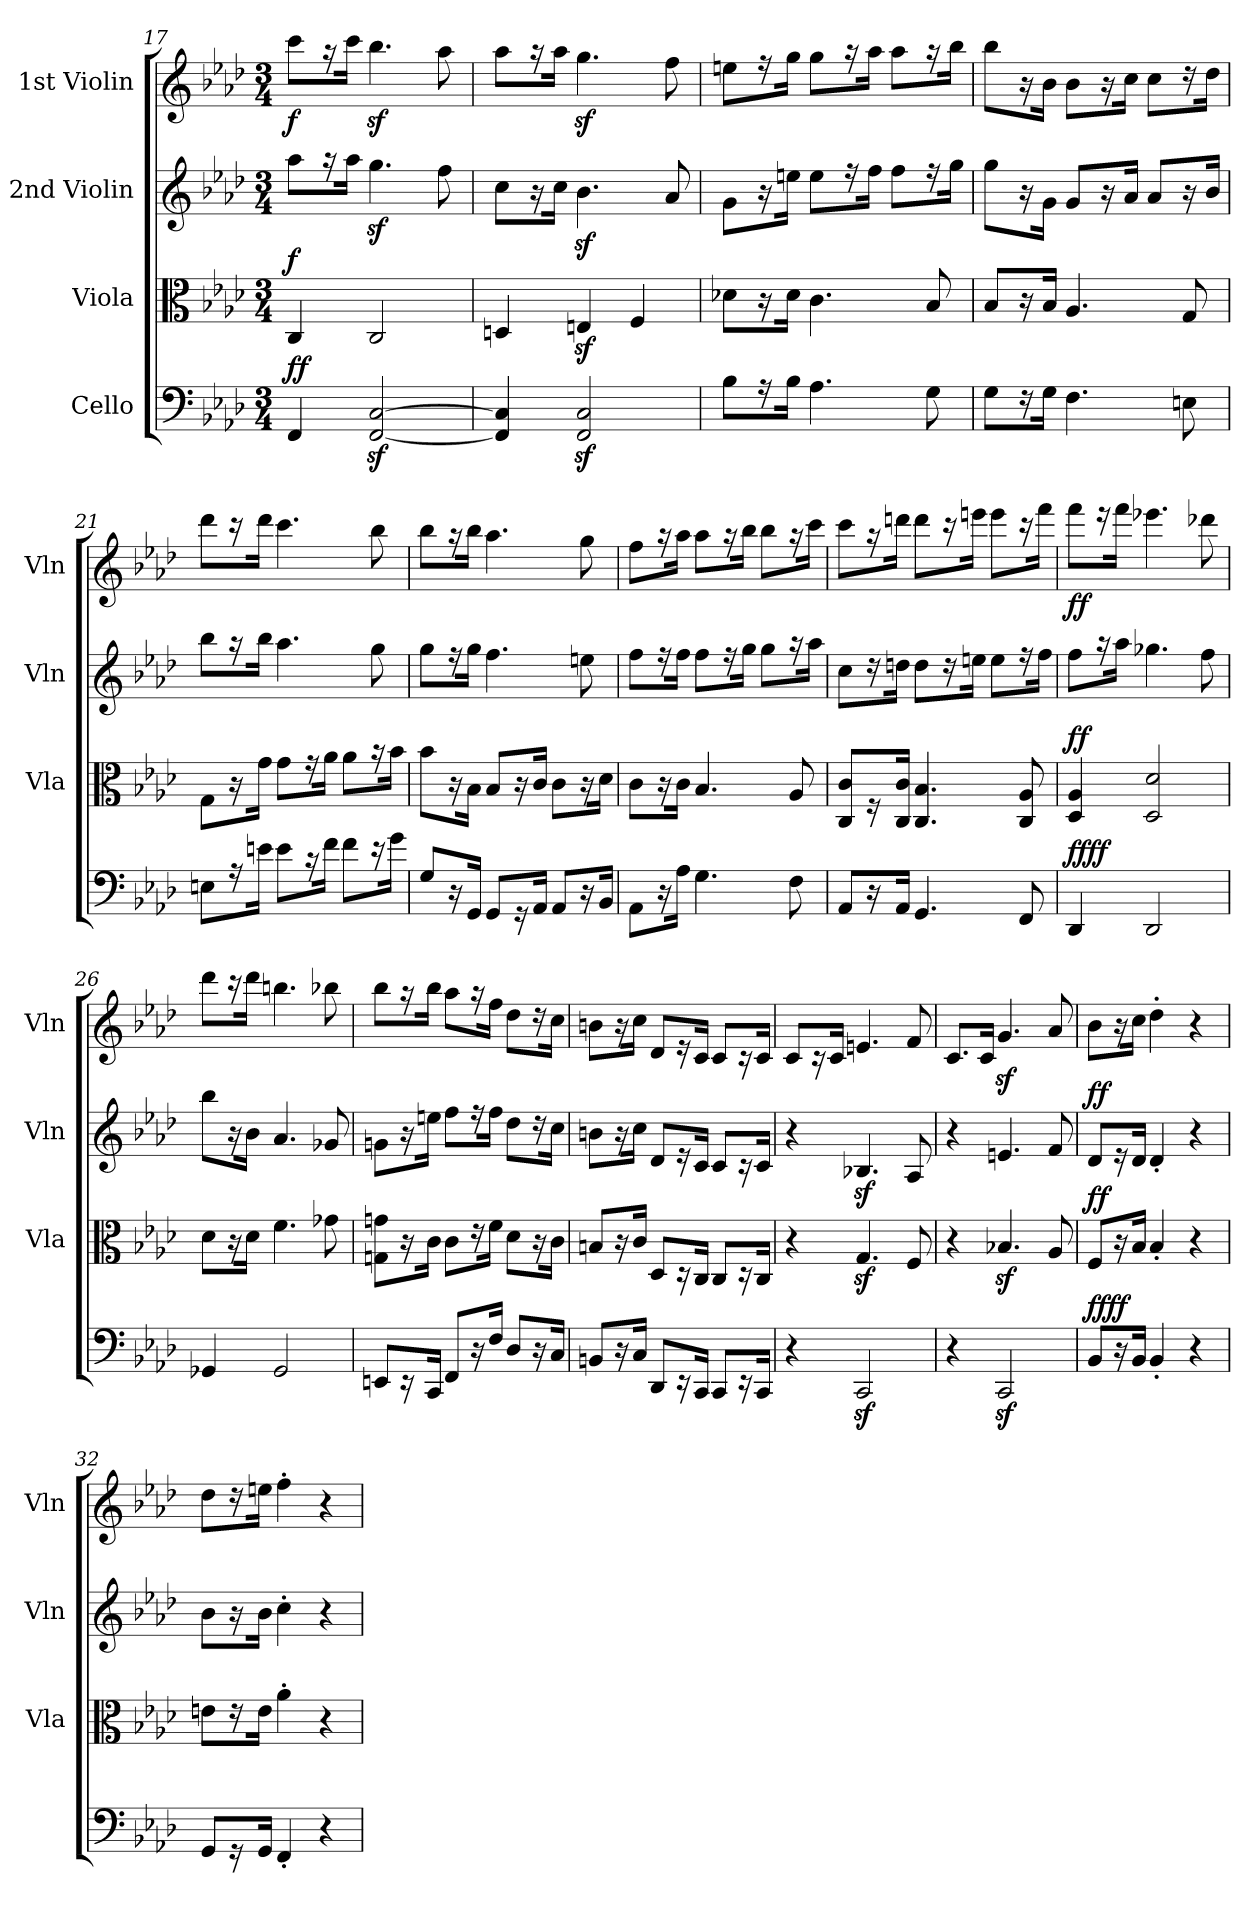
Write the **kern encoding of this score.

**kern	**dynam	**kern	**dynam	**kern	**dynam	**kern	**dynam
*part4	*part4	*part3	*part3	*part2	*part2	*part1	*part1
*staff4	*staff4	*staff3	*staff3	*staff2	*staff2	*staff1	*staff1
*I"Cello	*	*I"Viola	*	*I"2nd Violin	*	*I"1st Violin	*
*	*	*I'Vla	*	*I'Vln	*	*I'Vln	*
*clefF4	*	*clefC3	*	*clefG2	*	*clefG2	*
*k[b-e-a-d-]	*	*k[b-e-a-d-]	*	*k[b-e-a-d-]	*	*k[b-e-a-d-]	*
*M3/4	*	*M3/4	*	*M3/4	*	*M3/4	*
=17	=17	=17	=17	=17	=17	=17	=17
!	!LO:DY:b	!	!	!	!	!	!
!	!LO:DY:n=1:a	!	!LO:DY:a	!	!	!	!LO:DY:b
4FF/	f f	4C/	f	8aa-\L	.	8ccc\L	f
.	.	.	.	16r	.	16r	.
.	.	.	.	16aa-\Jk	.	16ccc\Jk	.
[2FF/z> [2C/z>	.	2C/	.	4.ggz<\	.	4.bb-z<\	.
.	.	.	.	8ff\	.	8aa-\	.
!!LO:LB:g=z
=18	=18	=18	=18	=18	=18	=18	=18
4FF/] 4C/]	.	4Dn/	.	8cc\L	.	8aa-\L	.
.	.	.	.	16r	.	16r	.
.	.	.	.	16cc\Jk	.	16aa-\Jk	.
2FF/z< 2C/z<	.	4Enz</	.	4.b-z<\	.	4.ggz<\	.
.	.	4F/	.	.	.	.	.
.	.	.	.	8a-/	.	8ff\	.
!!LO:LB:g=z
=19	=19	=19	=19	=19	=19	=19	=19
8B-\L	.	8d-X\L	.	8g\L	.	8een\L	.
16r	.	16r	.	16r	.	16r	.
16B-\Jk	.	16d-\Jk	.	16een\Jk	.	16gg\Jk	.
4.A-\	.	4.c\	.	8ee\L	.	8gg\L	.
.	.	.	.	16r	.	16r	.
.	.	.	.	16ff\Jk	.	16aa-\Jk	.
.	.	.	.	8ff\L	.	8aa-\L	.
8G\	.	8B-/	.	16r	.	16r	.
.	.	.	.	16gg\Jk	.	16bb-\Jk	.
=20	=20	=20	=20	=20	=20	=20	=20
8G\L	.	8B-/L	.	8gg\L	.	8bb-\L	.
16r	.	16r	.	16r	.	16r	.
16G\Jk	.	16B-/Jk	.	16g\Jk	.	16b-\Jk	.
4.F\	.	4.A-/	.	8g/L	.	8b-\L	.
.	.	.	.	16r	.	16r	.
.	.	.	.	16a-/Jk	.	16cc\Jk	.
.	.	.	.	8a-/L	.	8cc\L	.
8En\	.	8G/	.	16r	.	16r	.
.	.	.	.	16b-/Jk	.	16dd-\Jk	.
=21	=21	=21	=21	=21	=21	=21	=21
8En\L	.	8G\L	.	8bb-\L	.	8ddd-\L	.
16r	.	16r	.	16r	.	16r	.
16en\Jk	.	16g\Jk	.	16bb-\Jk	.	16ddd-\Jk	.
8e\L	.	8g\L	.	4.aa-\	.	4.ccc\	.
16r	.	16r	.	.	.	.	.
16f\Jk	.	16a-\Jk	.	.	.	.	.
8f\L	.	8a-\L	.	.	.	.	.
16r	.	16r	.	8gg\	.	8bb-\	.
16g\Jk	.	16b-\Jk	.	.	.	.	.
!!LO:PB:g=z
=22	=22	=22	=22	=22	=22	=22	=22
8G/L	.	8b-\L	.	8gg\L	.	8bb-\L	.
16r	.	16r	.	16r	.	16r	.
16GG/Jk	.	16B-\Jk	.	16gg\Jk	.	16bb-\Jk	.
8GG/L	.	8B-/L	.	4.ff\	.	4.aa-\	.
16r	.	16r	.	.	.	.	.
16AA-/Jk	.	16c/Jk	.	.	.	.	.
8AA-/L	.	8c\L	.	.	.	.	.
16r	.	16r	.	8een\	.	8gg\	.
16BB-/Jk	.	16d-\Jk	.	.	.	.	.
=23	=23	=23	=23	=23	=23	=23	=23
8AA-\L	.	8c\L	.	8ff\L	.	8ff\L	.
16r	.	16r	.	16r	.	16r	.
16A-\Jk	.	16c\Jk	.	16ff\Jk	.	16aa-\Jk	.
4.G\	.	4.B-/	.	8ff\L	.	8aa-\L	.
.	.	.	.	16r	.	16r	.
.	.	.	.	16gg\Jk	.	16bb-\Jk	.
.	.	.	.	8gg\L	.	8bb-\L	.
8F\	.	8A-/	.	16r	.	16r	.
.	.	.	.	16aa-\Jk	.	16ccc\Jk	.
!!LO:LB:g=z
=24	=24	=24	=24	=24	=24	=24	=24
8AA-/L	.	8C/ 8c/L	.	8cc\L	.	8ccc\L	.
16r	.	16r	.	16r	.	16r	.
16AA-/Jk	.	16C/ 16c/Jk	.	16ddn\Jk	.	16dddn\Jk	.
4.GG/	.	4.C/ 4.B-/	.	8dd\L	.	8ddd\L	.
.	.	.	.	16r	.	16r	.
.	.	.	.	16een\Jk	.	16eeen\Jk	.
.	.	.	.	8ee\L	.	8eee\L	.
8FF/	.	8C/ 8A-/	.	16r	.	16r	.
.	.	.	.	16ff\Jk	.	16fff\Jk	.
=25	=25	=25	=25	=25	=25	=25	=25
!	!LO:DY:b	!	!	!	!	!	!
!	!LO:DY:n=1:a	!	!LO:DY:a	!	!	!	!LO:DY:b
4DD-/	ff ff	4D-/ 4A-/	ff	8ff\L	.	8fff\L	ff
.	.	.	.	16r	.	16r	.
.	.	.	.	16aa-\Jk	.	16fff\Jk	.
2DD-/	.	2D-/ 2d-/	.	4.gg-X\	.	4.eee-X\	.
.	.	.	.	8ff\	.	8ddd-X\	.
=26	=26	=26	=26	=26	=26	=26	=26
4GG-X/	.	8d-\L	.	8bb-\L	.	8ddd-\L	.
.	.	16r	.	16r	.	16r	.
.	.	16d-\Jk	.	16b-\Jk	.	16ddd-\Jk	.
2GG-/	.	4.f\	.	4.a-/	.	4.bbn\	.
.	.	8g-X\	.	8g-X/	.	8bb-X\	.
!!LO:LB:g=z
=27	=27	=27	=27	=27	=27	=27	=27
8EEn/L	.	8Gn\ 8gn\L	.	8gn\L	.	8bb-\L	.
16r	.	16r	.	16r	.	16r	.
16CC/Jk	.	16c\Jk	.	16een\Jk	.	16bb-\Jk	.
8FF/L	.	8c\L	.	8ff\L	.	8aa-\L	.
16r	.	16r	.	16r	.	16r	.
16F/Jk	.	16f\Jk	.	16ff\Jk	.	16ff\Jk	.
8D-/L	.	8d-\L	.	8dd-\L	.	8dd-\L	.
16r	.	16r	.	16r	.	16r	.
16C/Jk	.	16c\Jk	.	16cc\Jk	.	16cc\Jk	.
=28	=28	=28	=28	=28	=28	=28	=28
8BBn/L	.	8Bn/L	.	8bn\L	.	8bn\L	.
16r	.	16r	.	16r	.	16r	.
16C/Jk	.	16c/Jk	.	16cc\Jk	.	16cc\Jk	.
8DD-/L	.	8D-/L	.	8d-/L	.	8d-/L	.
16r	.	16r	.	16r	.	16r	.
16CC/Jk	.	16C/Jk	.	16c/Jk	.	16c/Jk	.
8CC/L	.	8C/L	.	8c/L	.	8c/L	.
16r	.	16r	.	16r	.	16r	.
16CC/Jk	.	16C/Jk	.	16c/Jk	.	16c/Jk	.
!!LO:PB:g=z
=29	=29	=29	=29	=29	=29	=29	=29
4r	.	4r	.	4r	.	8c/L	.
.	.	.	.	.	.	16r	.
.	.	.	.	.	.	16c/Jk	.
2CCz</	.	4.Gz</	.	4.B-Xz>/	.	4.en/	.
.	.	8F/	.	8A-/	.	8f/	.
=30	=30	=30	=30	=30	=30	=30	=30
4r	.	4r	.	4r	.	8.c/L	.
.	.	.	.	.	.	16c/Jk	.
2CCz</	.	4.B-Xz>/	.	4.en/	.	4.gz</	.
.	.	8A-/	.	8f/	.	8a-/	.
=31	=31	=31	=31	=31	=31	=31	=31
!	!LO:DY:b	!	!	!	!	!	!
!	!LO:DY:n=1:a	!	!LO:DY:a	!	!LO:DY:a	!	!
8BB-/L	ff ff	8F/L	ff	8d-/L	ff	8b-\L	.
16r	.	16r	.	16r	.	16r	.
16BB-/Jk	.	16B-/Jk	.	16d-/Jk	.	16cc\Jk	.
4BB-'/	.	4B-'/	.	4d-'/	.	4dd-'\	.
4r	.	4r	.	4r	.	4r	.
=32	=32	=32	=32	=32	=32	=32	=32
8GG/L	.	8en\L	.	8b-\L	.	8dd-\L	.
16r	.	16r	.	16r	.	16r	.
16GG/Jk	.	16e\Jk	.	16b-\Jk	.	16een\Jk	.
4FF'/	.	4a-'\	.	4cc'\	.	4ff'\	.
4r	.	4r	.	4r	.	4r	.
=	=	=	=	=	=	=	=
*-	*-	*-	*-	*-	*-	*-	*-
